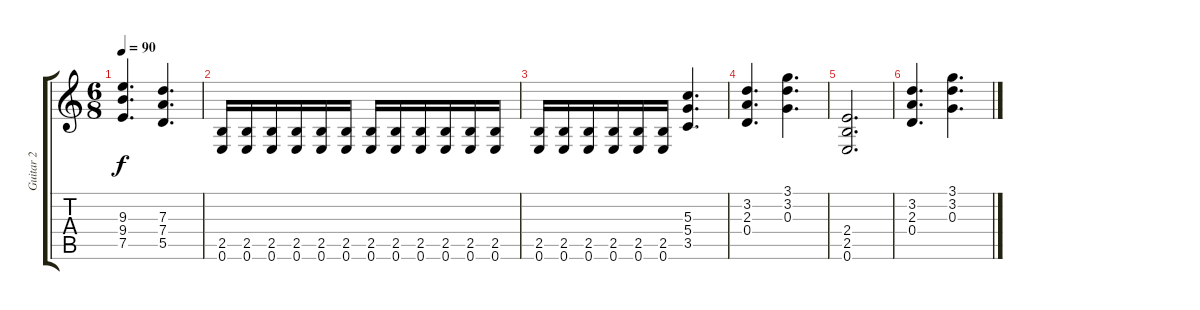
\track ("Guitar 2" "Guitar 2") {instrument distortionguitar}
\staff {score tabs}
\tuning (E4 B3 G3 D3 A2 E2) {hide}
\ts (6 8)
\tempo 90
\clef g2
\ks c
(9.3 9.4 7.5).4{d dy f} (7.3 7.4 5.5).4{d} |
(2.5 0.6).16 (2.5 0.6).16 (2.5 0.6).16 (2.5 0.6).16 (2.5 0.6).16 (2.5 0.6).16 (2.5 0.6).16 (2.5 0.6).16 (2.5 0.6).16 (2.5 0.6).16 (2.5 0.6).16 (2.5 0.6).16 |
(2.5 0.6).16 (2.5 0.6).16 (2.5 0.6).16 (2.5 0.6).16 (2.5 0.6).16 (2.5 0.6).16 (5.3 5.4 3.5).4{d} |
(3.2 2.3 0.4).4{d} (3.1 3.2 0.3).4{d} |
(2.4 2.5 0.6).2{d} |
(3.2 2.3 0.4).4{d} (3.1 3.2 0.3).4{d}
